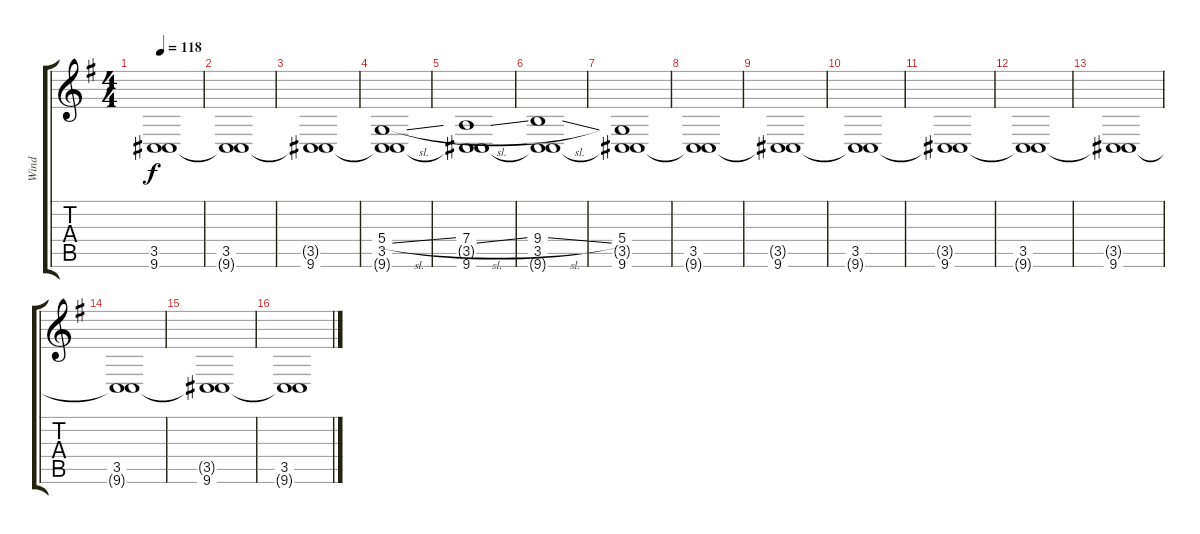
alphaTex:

\track ("Wind" "Wind") {instrument seashore}
\staff {score tabs}
\tuning (E4 B3 G3 D3 A2 E2) {hide}
\ts (4 4)
\tempo 118
\clef g2
\ks eminor
(3.5 9.6).1{dy f volume 6 instrument seashore} |
(3.5 9.6{t}).1 |
(3.5{t} 9.6).1 |
(5.4{sl} 3.5 9.6{t}).1{volume 9} |
(7.4{sl} 3.5{t} 9.6).1 |
(9.4{sl} 3.5 9.6{t}).1 |
(5.4 3.5{t} 9.6).1{volume 10} |
(3.5 9.6{t}).1 |
(3.5{t} 9.6).1 |
(3.5 9.6{t}).1{volume 16} |
(3.5{t} 9.6).1 |
(3.5 9.6{t}).1 |
(3.5{t} 9.6).1 |
(3.5 9.6{t}).1 |
(3.5{t} 9.6).1 |
(3.5 9.6{t}).1{volume 11}
